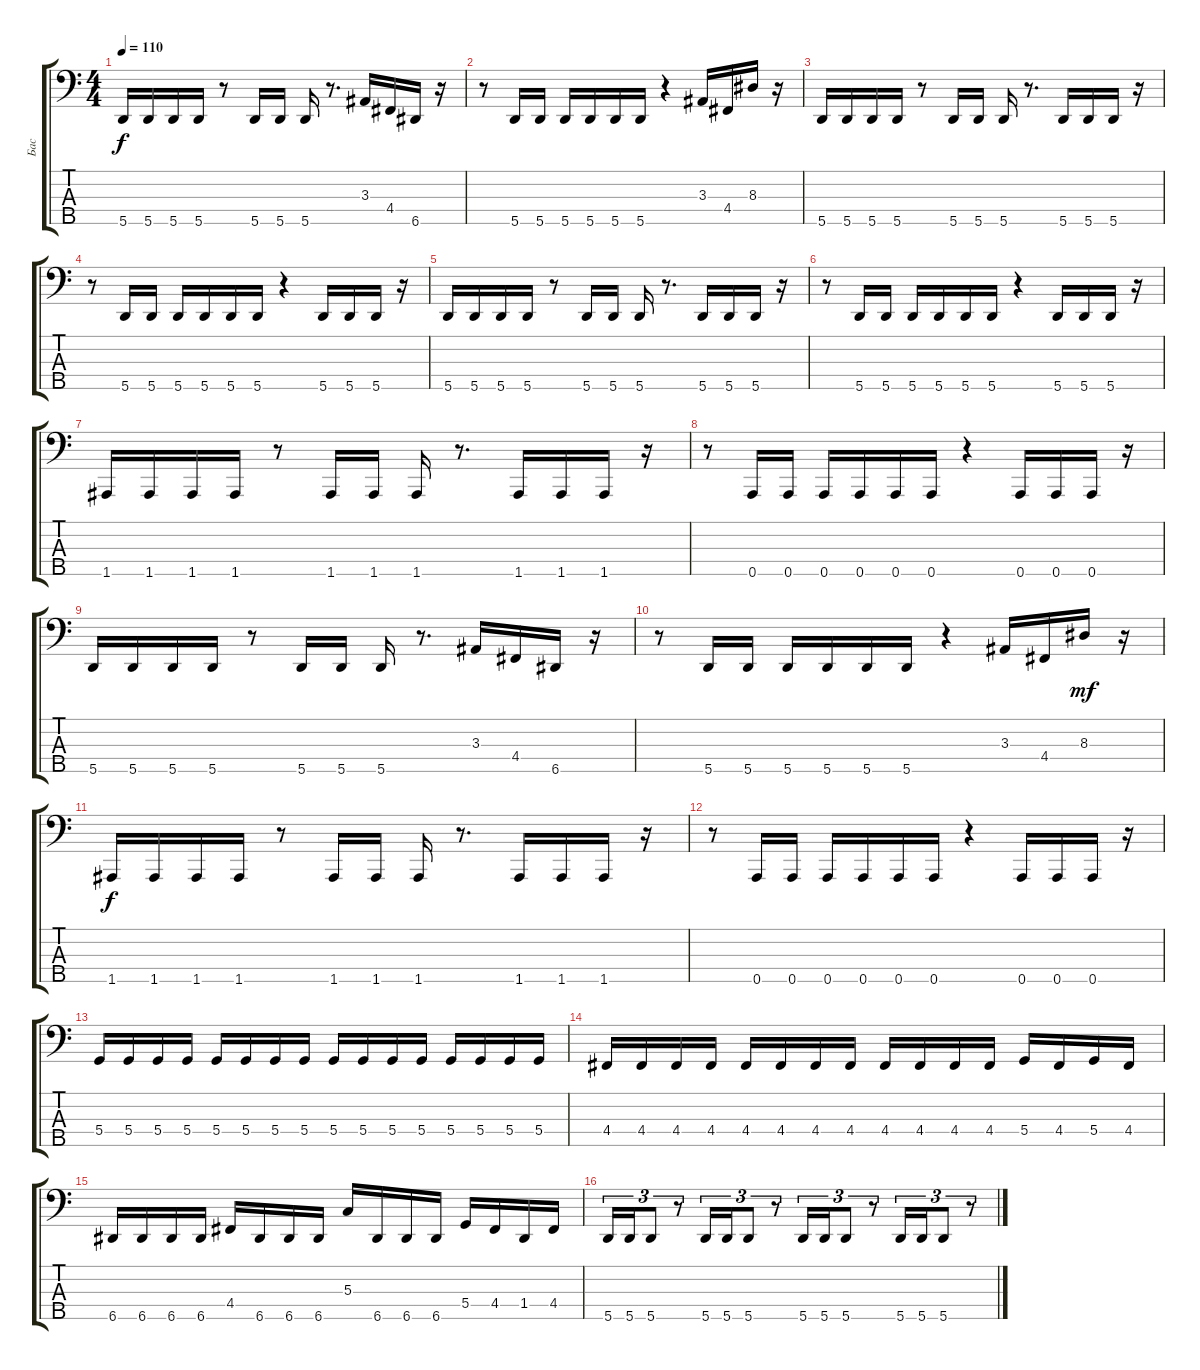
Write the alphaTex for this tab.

\track ("Бас" "Бас") {instrument electricbassfinger}
\staff {score tabs}
\tuning (F2 C2 G1 D1 A0) {hide}
\ts (4 4)
\tempo 110
\clef f4
\ks c
5.5.16{dy f} 5.5.16 5.5.16 5.5.16 r.8 5.5.16 5.5.16 5.5.16 r.8{d} 3.3.16 4.4.16 6.5.16 r.16 |
r.8 5.5.16 5.5.16 5.5.16 5.5.16 5.5.16 5.5.16 r.4 3.3.16 4.4.16 8.3.16 r.16 |
5.5.16 5.5.16 5.5.16 5.5.16 r.8 5.5.16 5.5.16 5.5.16 r.8{d} 5.5.16 5.5.16 5.5.16 r.16 |
r.8 5.5.16 5.5.16 5.5.16 5.5.16 5.5.16 5.5.16 r.4 5.5.16 5.5.16 5.5.16 r.16 |
5.5.16 5.5.16 5.5.16 5.5.16 r.8 5.5.16 5.5.16 5.5.16 r.8{d} 5.5.16 5.5.16 5.5.16 r.16 |
r.8 5.5.16 5.5.16 5.5.16 5.5.16 5.5.16 5.5.16 r.4 5.5.16 5.5.16 5.5.16 r.16 |
1.5.16 1.5.16 1.5.16 1.5.16 r.8 1.5.16 1.5.16 1.5.16 r.8{d} 1.5.16 1.5.16 1.5.16 r.16 |
r.8 0.5.16 0.5.16 0.5.16 0.5.16 0.5.16 0.5.16 r.4 0.5.16 0.5.16 0.5.16 r.16 |
5.5.16 5.5.16 5.5.16 5.5.16 r.8 5.5.16 5.5.16 5.5.16 r.8{d} 3.3.16 4.4.16 6.5.16 r.16 |
r.8 5.5.16 5.5.16 5.5.16 5.5.16 5.5.16 5.5.16 r.4 3.3.16 4.4.16 8.3.16{dy mf} r.16 |
1.5.16{dy f} 1.5.16 1.5.16 1.5.16 r.8 1.5.16 1.5.16 1.5.16 r.8{d} 1.5.16 1.5.16 1.5.16 r.16 |
r.8 0.5.16 0.5.16 0.5.16 0.5.16 0.5.16 0.5.16 r.4 0.5.16 0.5.16 0.5.16 r.16 |
5.4.16 5.4.16 5.4.16 5.4.16 5.4.16 5.4.16 5.4.16 5.4.16 5.4.16 5.4.16 5.4.16 5.4.16 5.4.16 5.4.16 5.4.16 5.4.16 |
4.4.16 4.4.16 4.4.16 4.4.16 4.4.16 4.4.16 4.4.16 4.4.16 4.4.16 4.4.16 4.4.16 4.4.16 5.4.16 4.4.16 5.4.16 4.4.16 |
6.5.16 6.5.16 6.5.16 6.5.16 4.4.16 6.5.16 6.5.16 6.5.16 5.3.16 6.5.16 6.5.16 6.5.16 5.4.16 4.4.16 1.4.16 4.4.16 |
5.5.16{tu (3 2)} 5.5.16{tu (3 2)} 5.5.8{tu (3 2)} r.8{tu (3 2)} 5.5.16{tu (3 2)} 5.5.16{tu (3 2)} 5.5.8{tu (3 2)} r.8{tu (3 2)} 5.5.16{tu (3 2)} 5.5.16{tu (3 2)} 5.5.8{tu (3 2)} r.8{tu (3 2)} 5.5.16{tu (3 2)} 5.5.16{tu (3 2)} 5.5.8{tu (3 2)} r.8{tu (3 2)}
